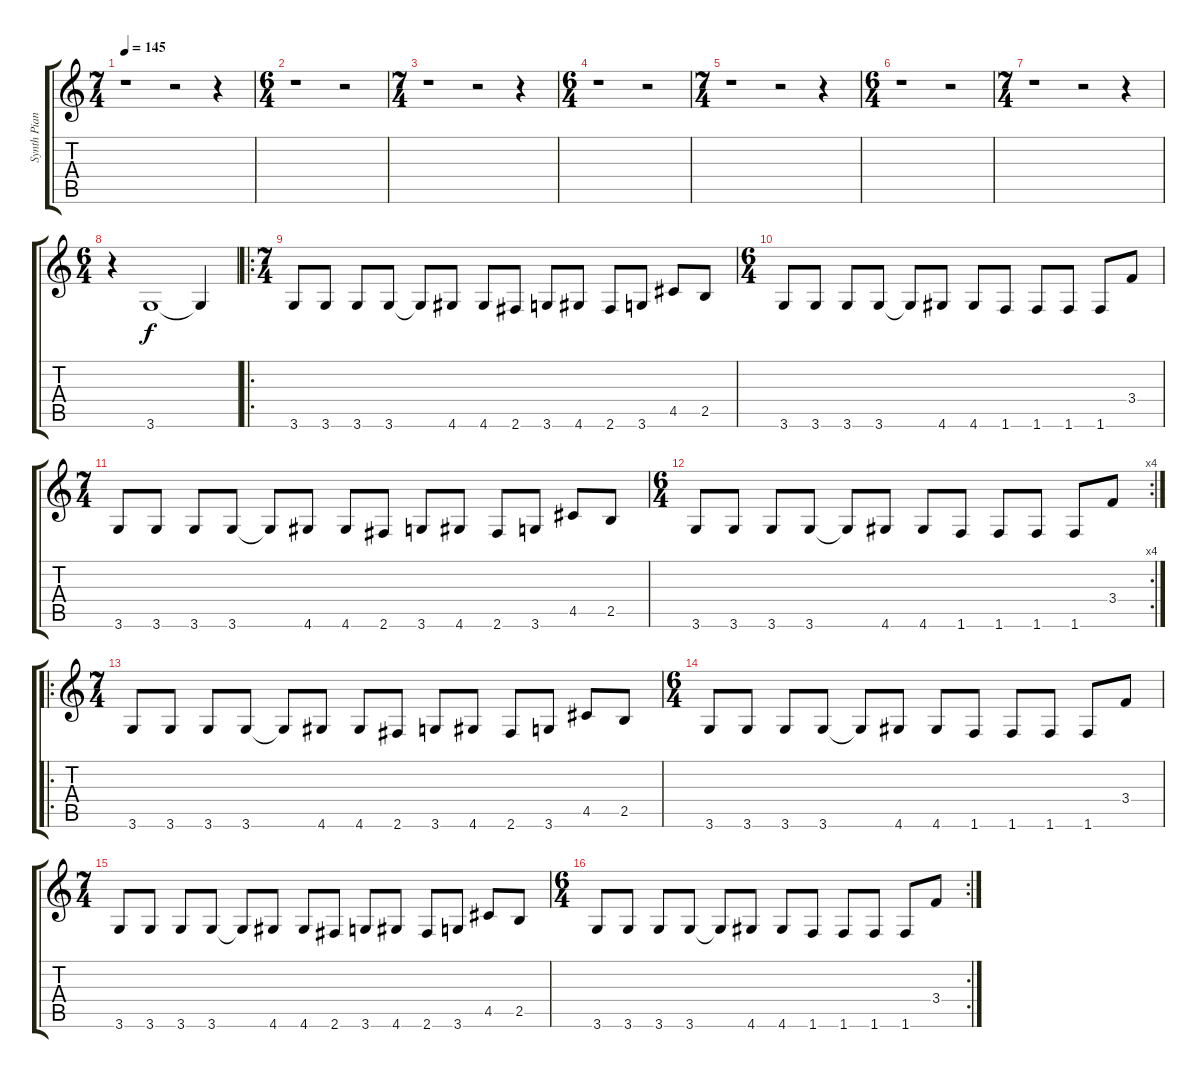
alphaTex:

\track ("Synth Piano" "Synth Pian") {instrument synthbass2}
\staff {score tabs}
\tuning (E4 B3 G3 D3 A2 E2) {hide}
\ts (7 4)
\tempo 145
\clef g2
\ks c
r.1{dy f instrument synthbass2} r.2 r.4 |
\ts (6 4)
r.1 r.2 |
\ts (7 4)
r.1 r.2 r.4 |
\ts (6 4)
r.1 r.2 |
\ts (7 4)
r.1 r.2 r.4 |
\ts (6 4)
r.1 r.2 |
\ts (7 4)
r.1 r.2 r.4 |
\ts (6 4)
r.4 3.6.1 3.6{t}.4 |
\ro
\ts (7 4)
3.6.8 3.6.8 3.6.8 3.6.8 3.6{t}.8 4.6.8 4.6.8 2.6.8 3.6.8 4.6.8 2.6.8 3.6.8 4.5.8 2.5.8 |
\ts (6 4)
3.6.8 3.6.8 3.6.8 3.6.8 3.6{t}.8 4.6.8 4.6.8 1.6.8 1.6.8 1.6.8 1.6.8 3.4.8 |
\ts (7 4)
3.6.8 3.6.8 3.6.8 3.6.8 3.6{t}.8 4.6.8 4.6.8 2.6.8 3.6.8 4.6.8 2.6.8 3.6.8 4.5.8 2.5.8 |
\rc 4
\ts (6 4)
3.6.8 3.6.8 3.6.8 3.6.8 3.6{t}.8 4.6.8 4.6.8 1.6.8 1.6.8 1.6.8 1.6.8 3.4.8 |
\ro
\ts (7 4)
3.6.8 3.6.8 3.6.8 3.6.8 3.6{t}.8 4.6.8 4.6.8 2.6.8 3.6.8 4.6.8 2.6.8 3.6.8 4.5.8 2.5.8 |
\ts (6 4)
3.6.8 3.6.8 3.6.8 3.6.8 3.6{t}.8 4.6.8 4.6.8 1.6.8 1.6.8 1.6.8 1.6.8 3.4.8 |
\ts (7 4)
3.6.8 3.6.8 3.6.8 3.6.8 3.6{t}.8 4.6.8 4.6.8 2.6.8 3.6.8 4.6.8 2.6.8 3.6.8 4.5.8 2.5.8 |
\rc 2
\ts (6 4)
3.6.8 3.6.8 3.6.8 3.6.8 3.6{t}.8 4.6.8 4.6.8 1.6.8 1.6.8 1.6.8 1.6.8 3.4.8
